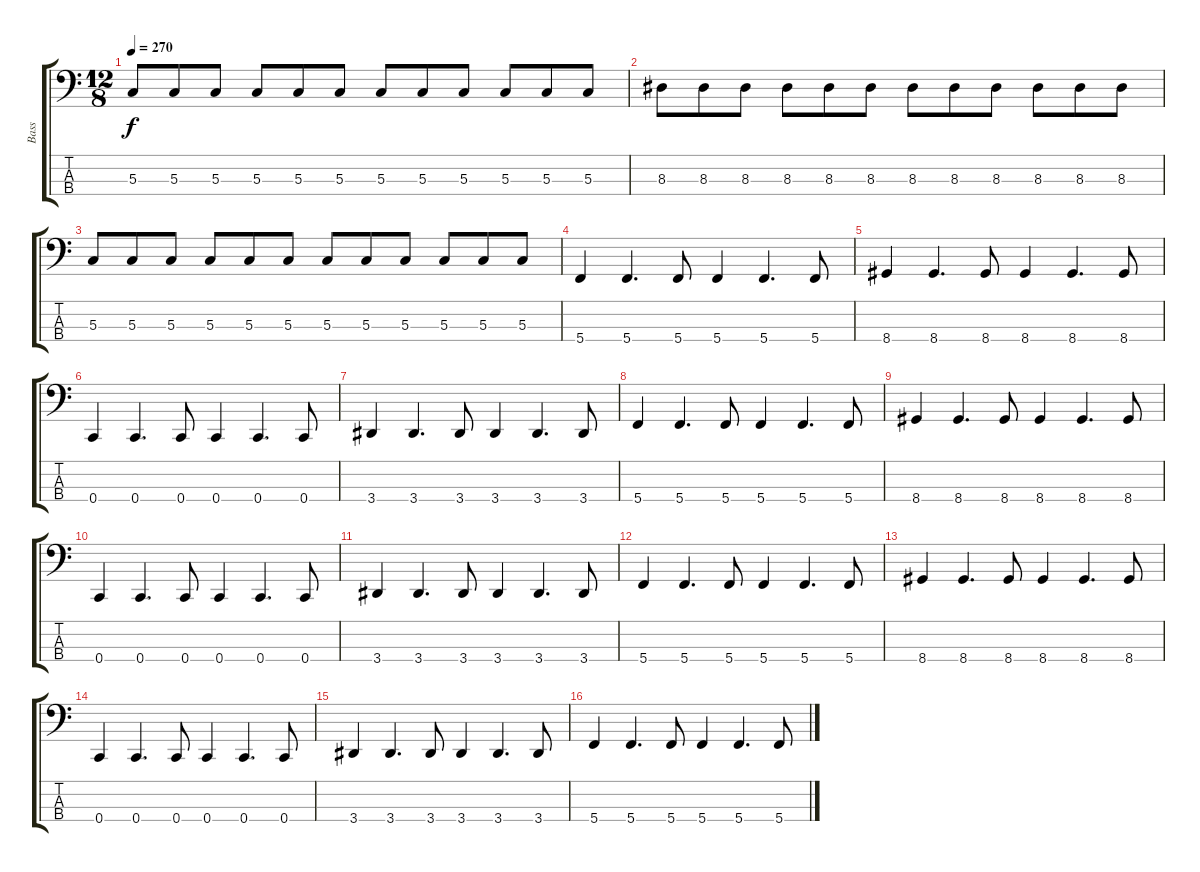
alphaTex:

\track ("Bass" "Bass") {instrument electricbasspick}
\staff {score tabs}
\tuning (F2 C2 G1 C1) {hide}
\ts (12 8)
\tempo 270
\clef f4
\ks c
5.3.8{dy f} 5.3.8 5.3.8 5.3.8 5.3.8 5.3.8 5.3.8 5.3.8 5.3.8 5.3.8 5.3.8 5.3.8 |
8.3.8 8.3.8 8.3.8 8.3.8 8.3.8 8.3.8 8.3.8 8.3.8 8.3.8 8.3.8 8.3.8 8.3.8 |
5.3.8 5.3.8 5.3.8 5.3.8 5.3.8 5.3.8 5.3.8 5.3.8 5.3.8 5.3.8 5.3.8 5.3.8 |
5.4.4 5.4.4{d} 5.4.8 5.4.4 5.4.4{d} 5.4.8 |
8.4.4 8.4.4{d} 8.4.8 8.4.4 8.4.4{d} 8.4.8 |
0.4.4 0.4.4{d} 0.4.8 0.4.4 0.4.4{d} 0.4.8 |
3.4.4 3.4.4{d} 3.4.8 3.4.4 3.4.4{d} 3.4.8 |
5.4.4 5.4.4{d} 5.4.8 5.4.4 5.4.4{d} 5.4.8 |
8.4.4 8.4.4{d} 8.4.8 8.4.4 8.4.4{d} 8.4.8 |
0.4.4 0.4.4{d} 0.4.8 0.4.4 0.4.4{d} 0.4.8 |
3.4.4 3.4.4{d} 3.4.8 3.4.4 3.4.4{d} 3.4.8 |
5.4.4 5.4.4{d} 5.4.8 5.4.4 5.4.4{d} 5.4.8 |
8.4.4 8.4.4{d} 8.4.8 8.4.4 8.4.4{d} 8.4.8 |
0.4.4 0.4.4{d} 0.4.8 0.4.4 0.4.4{d} 0.4.8 |
3.4.4 3.4.4{d} 3.4.8 3.4.4 3.4.4{d} 3.4.8 |
5.4.4 5.4.4{d} 5.4.8 5.4.4 5.4.4{d} 5.4.8
